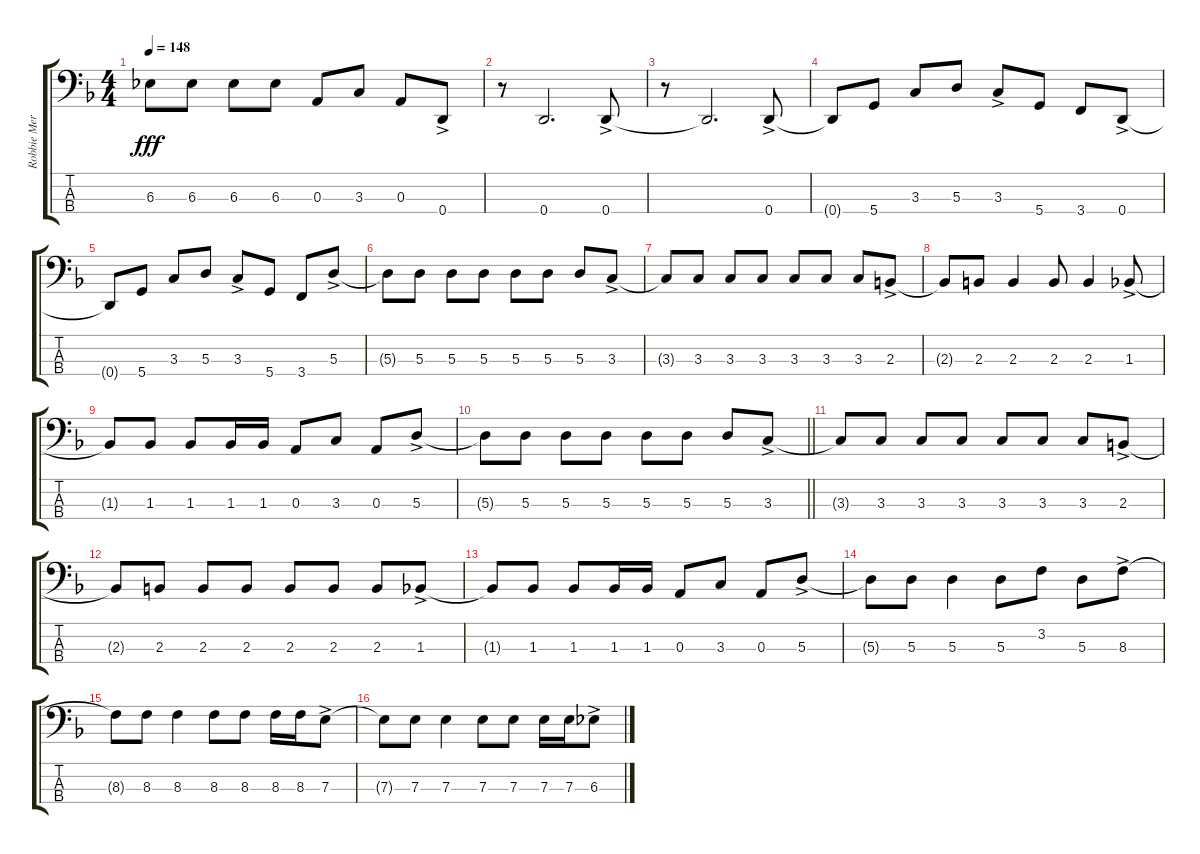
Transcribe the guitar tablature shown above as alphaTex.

\track ("Robbie Merrill" "Robbie Mer") {instrument electricbassfinger}
\staff {score tabs}
\tuning (G2 D2 A1 D1) {hide}
\ts (4 4)
\tempo 148
\clef f4
\ks f
6.3{t}.8{dy fff} 6.3.8 6.3.8 6.3.8 0.3.8 3.3.8 0.3.8 0.4{ac}.8 |
r.8 0.4.2{d} 0.4{ac}.8 |
r.8 0.4{t}.2{d} 0.4{ac}.8 |
0.4{t}.8 5.4.8 3.3.8 5.3.8 3.3{ac}.8 5.4.8 3.4.8 0.4{ac}.8 |
0.4{t}.8 5.4.8 3.3.8 5.3.8 3.3{ac}.8 5.4.8 3.4.8 5.3{ac}.8 |
5.3{t}.8 5.3.8 5.3.8 5.3.8 5.3.8 5.3.8 5.3.8 3.3{ac}.8 |
3.3{t}.8 3.3.8 3.3.8 3.3.8 3.3.8 3.3.8 3.3.8 2.3{ac}.8 |
2.3{t}.8 2.3.8 2.3.4 2.3.8 2.3.4 1.3{ac}.8 |
1.3{t}.8 1.3.8 1.3.8 1.3.16 1.3.16 0.3.8 3.3.8 0.3.8 5.3{ac}.8 |
\barLineRight lightlight
5.3{t}.8 5.3.8 5.3.8 5.3.8 5.3.8 5.3.8 5.3.8 3.3{ac}.8 |
3.3{t}.8 3.3.8 3.3.8 3.3.8 3.3.8 3.3.8 3.3.8 2.3{ac}.8 |
2.3{t}.8 2.3.8 2.3.8 2.3.8 2.3.8 2.3.8 2.3.8 1.3{ac}.8 |
1.3{t}.8 1.3.8 1.3.8 1.3.16 1.3.16 0.3.8 3.3.8 0.3.8 5.3{ac}.8 |
5.3{t}.8 5.3.8 5.3.4 5.3.8 3.2.8 5.3.8 8.3{ac}.8 |
8.3{t}.8 8.3.8 8.3.4 8.3.8 8.3.8 8.3.16 8.3.16 7.3{ac}.8 |
7.3{t}.8 7.3.8 7.3.4 7.3.8 7.3.8 7.3.16 7.3.16 6.3{ac}.8
